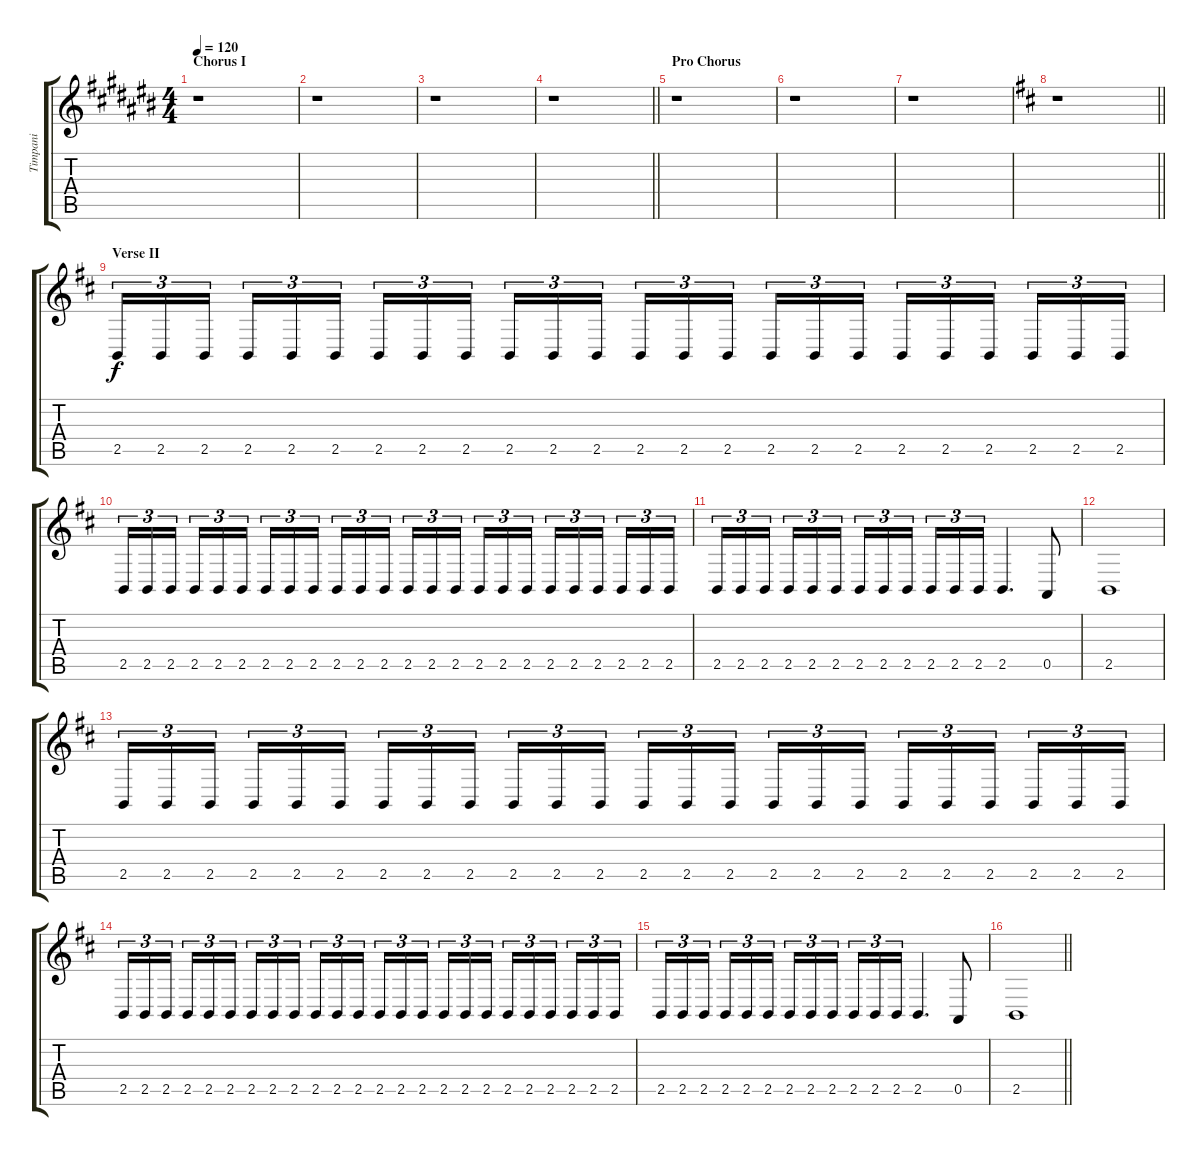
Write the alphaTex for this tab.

\track ("Timpani" "Timpani") {instrument timpani}
\staff {score tabs}
\tuning (E4 B3 G3 D3 A2 E2) {hide}
\ts (4 4)
\section ("" "Chorus I")
\tempo 120
\clef g2
\ks a#minor
r.1{dy f} |
r.1 |
r.1 |
\barLineRight lightlight
r.1 |
\section ("" "Pro Chorus")
r.1 |
r.1 |
r.1 |
\barLineRight lightlight
\ks bminor
r.1 |
\section ("" "Verse II")
2.5.16{tu (3 2)} 2.5.16{tu (3 2)} 2.5.16{tu (3 2) beam splitsecondary} 2.5.16{tu (3 2)} 2.5.16{tu (3 2)} 2.5.16{tu (3 2)} 2.5.16{tu (3 2)} 2.5.16{tu (3 2)} 2.5.16{tu (3 2) beam splitsecondary} 2.5.16{tu (3 2)} 2.5.16{tu (3 2)} 2.5.16{tu (3 2)} 2.5.16{tu (3 2)} 2.5.16{tu (3 2)} 2.5.16{tu (3 2) beam splitsecondary} 2.5.16{tu (3 2)} 2.5.16{tu (3 2)} 2.5.16{tu (3 2)} 2.5.16{tu (3 2)} 2.5.16{tu (3 2)} 2.5.16{tu (3 2) beam splitsecondary} 2.5.16{tu (3 2)} 2.5.16{tu (3 2)} 2.5.16{tu (3 2)} |
2.5.16{tu (3 2)} 2.5.16{tu (3 2)} 2.5.16{tu (3 2) beam splitsecondary} 2.5.16{tu (3 2)} 2.5.16{tu (3 2)} 2.5.16{tu (3 2)} 2.5.16{tu (3 2)} 2.5.16{tu (3 2)} 2.5.16{tu (3 2) beam splitsecondary} 2.5.16{tu (3 2)} 2.5.16{tu (3 2)} 2.5.16{tu (3 2)} 2.5.16{tu (3 2)} 2.5.16{tu (3 2)} 2.5.16{tu (3 2) beam splitsecondary} 2.5.16{tu (3 2)} 2.5.16{tu (3 2)} 2.5.16{tu (3 2)} 2.5.16{tu (3 2)} 2.5.16{tu (3 2)} 2.5.16{tu (3 2) beam splitsecondary} 2.5.16{tu (3 2)} 2.5.16{tu (3 2)} 2.5.16{tu (3 2)} |
2.5.16{tu (3 2)} 2.5.16{tu (3 2)} 2.5.16{tu (3 2) beam splitsecondary} 2.5.16{tu (3 2)} 2.5.16{tu (3 2)} 2.5.16{tu (3 2)} 2.5.16{tu (3 2)} 2.5.16{tu (3 2)} 2.5.16{tu (3 2) beam splitsecondary} 2.5.16{tu (3 2)} 2.5.16{tu (3 2)} 2.5.16{tu (3 2)} 2.5.4{d} 0.5.8 |
2.5.1 |
2.5.16{tu (3 2)} 2.5.16{tu (3 2)} 2.5.16{tu (3 2) beam splitsecondary} 2.5.16{tu (3 2)} 2.5.16{tu (3 2)} 2.5.16{tu (3 2)} 2.5.16{tu (3 2)} 2.5.16{tu (3 2)} 2.5.16{tu (3 2) beam splitsecondary} 2.5.16{tu (3 2)} 2.5.16{tu (3 2)} 2.5.16{tu (3 2)} 2.5.16{tu (3 2)} 2.5.16{tu (3 2)} 2.5.16{tu (3 2) beam splitsecondary} 2.5.16{tu (3 2)} 2.5.16{tu (3 2)} 2.5.16{tu (3 2)} 2.5.16{tu (3 2)} 2.5.16{tu (3 2)} 2.5.16{tu (3 2) beam splitsecondary} 2.5.16{tu (3 2)} 2.5.16{tu (3 2)} 2.5.16{tu (3 2)} |
2.5.16{tu (3 2)} 2.5.16{tu (3 2)} 2.5.16{tu (3 2) beam splitsecondary} 2.5.16{tu (3 2)} 2.5.16{tu (3 2)} 2.5.16{tu (3 2)} 2.5.16{tu (3 2)} 2.5.16{tu (3 2)} 2.5.16{tu (3 2) beam splitsecondary} 2.5.16{tu (3 2)} 2.5.16{tu (3 2)} 2.5.16{tu (3 2)} 2.5.16{tu (3 2)} 2.5.16{tu (3 2)} 2.5.16{tu (3 2) beam splitsecondary} 2.5.16{tu (3 2)} 2.5.16{tu (3 2)} 2.5.16{tu (3 2)} 2.5.16{tu (3 2)} 2.5.16{tu (3 2)} 2.5.16{tu (3 2) beam splitsecondary} 2.5.16{tu (3 2)} 2.5.16{tu (3 2)} 2.5.16{tu (3 2)} |
2.5.16{tu (3 2)} 2.5.16{tu (3 2)} 2.5.16{tu (3 2) beam splitsecondary} 2.5.16{tu (3 2)} 2.5.16{tu (3 2)} 2.5.16{tu (3 2)} 2.5.16{tu (3 2)} 2.5.16{tu (3 2)} 2.5.16{tu (3 2) beam splitsecondary} 2.5.16{tu (3 2)} 2.5.16{tu (3 2)} 2.5.16{tu (3 2)} 2.5.4{d} 0.5.8 |
\barLineRight lightlight
2.5.1
